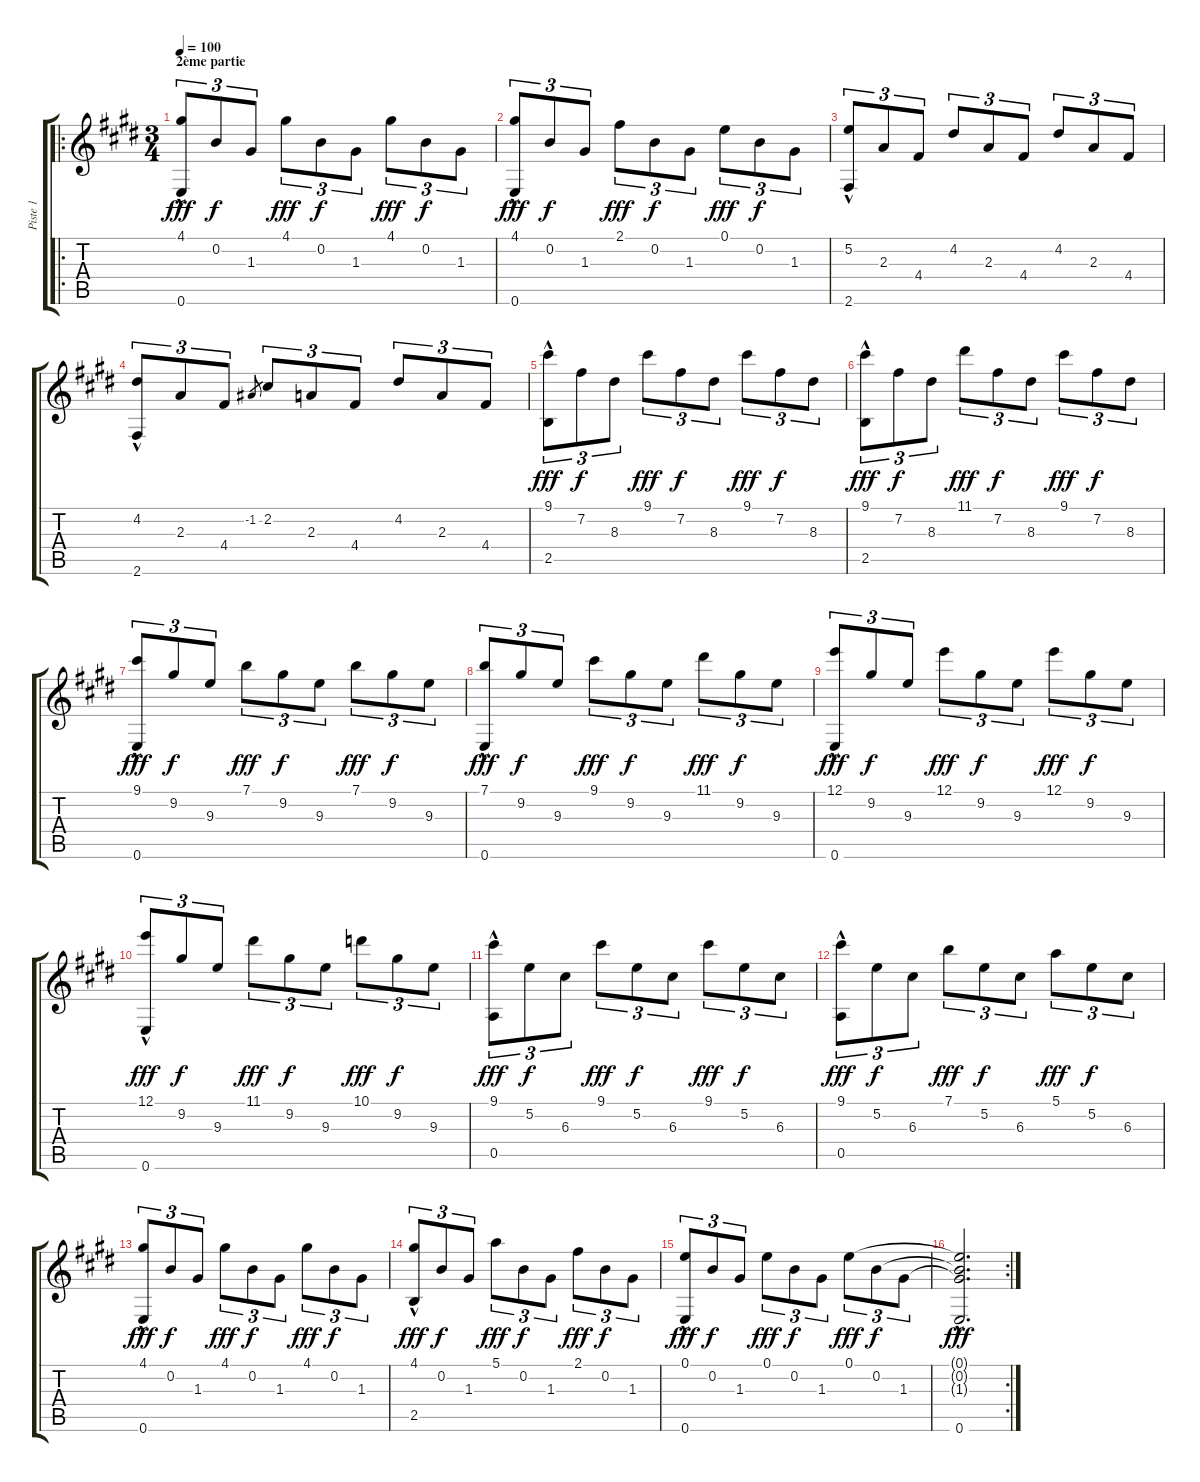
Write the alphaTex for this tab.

\track ("Piste 1" "Piste 1") {instrument acousticguitarnylon}
\staff {score tabs}
\tuning (E4 B3 G3 D3 A2 E2) {hide}
\ro
\ts (3 4)
\section ("" "2ème partie")
\tempo 100
\clef g2
\ks c#minor
(4.1 0.6{hac}).8{tu (3 2) dy fff} 0.2.8{tu (3 2) dy f} 1.3.8{tu (3 2)} 4.1.8{tu (3 2) dy fff} 0.2.8{tu (3 2) dy f} 1.3.8{tu (3 2)} 4.1.8{tu (3 2) dy fff} 0.2.8{tu (3 2) dy f} 1.3.8{tu (3 2)} |
(4.1 0.6{hac}).8{tu (3 2) dy fff} 0.2.8{tu (3 2) dy f} 1.3.8{tu (3 2)} 2.1.8{tu (3 2) dy fff} 0.2.8{tu (3 2) dy f} 1.3.8{tu (3 2)} 0.1.8{tu (3 2) dy fff} 0.2.8{tu (3 2) dy f} 1.3.8{tu (3 2)} |
(5.2 2.6{hac}).8{tu (3 2)} 2.3.8{tu (3 2)} 4.4.8{tu (3 2)} 4.2.8{tu (3 2)} 2.3.8{tu (3 2)} 4.4.8{tu (3 2)} 4.2.8{tu (3 2)} 2.3.8{tu (3 2)} 4.4.8{tu (3 2)} |
(4.2 2.6{hac}).8{tu (3 2)} 2.3.8{tu (3 2)} 4.4.8{tu (3 2)} -1.2.8{gr} 2.2.8{tu (3 2)} 2.3.8{tu (3 2)} 4.4.8{tu (3 2)} 4.2.8{tu (3 2)} 2.3.8{tu (3 2)} 4.4.8{tu (3 2)} |
(9.1 2.5{hac}).8{tu (3 2) dy fff} 7.2.8{tu (3 2) dy f} 8.3.8{tu (3 2)} 9.1.8{tu (3 2) dy fff} 7.2.8{tu (3 2) dy f} 8.3.8{tu (3 2)} 9.1.8{tu (3 2) dy fff} 7.2.8{tu (3 2) dy f} 8.3.8{tu (3 2)} |
(9.1 2.5{hac}).8{tu (3 2) dy fff} 7.2.8{tu (3 2) dy f} 8.3.8{tu (3 2)} 11.1.8{tu (3 2) dy fff} 7.2.8{tu (3 2) dy f} 8.3.8{tu (3 2)} 9.1.8{tu (3 2) dy fff} 7.2.8{tu (3 2) dy f} 8.3.8{tu (3 2)} |
(9.1 0.6{hac}).8{tu (3 2) dy fff} 9.2.8{tu (3 2) dy f} 9.3.8{tu (3 2)} 7.1.8{tu (3 2) dy fff} 9.2.8{tu (3 2) dy f} 9.3.8{tu (3 2)} 7.1.8{tu (3 2) dy fff} 9.2.8{tu (3 2) dy f} 9.3.8{tu (3 2)} |
(7.1 0.6{hac}).8{tu (3 2) dy fff} 9.2.8{tu (3 2) dy f} 9.3.8{tu (3 2)} 9.1.8{tu (3 2) dy fff} 9.2.8{tu (3 2) dy f} 9.3.8{tu (3 2)} 11.1.8{tu (3 2) dy fff} 9.2.8{tu (3 2) dy f} 9.3.8{tu (3 2)} |
(12.1 0.6{hac}).8{tu (3 2) dy fff} 9.2.8{tu (3 2) dy f} 9.3.8{tu (3 2)} 12.1.8{tu (3 2) dy fff} 9.2.8{tu (3 2) dy f} 9.3.8{tu (3 2)} 12.1.8{tu (3 2) dy fff} 9.2.8{tu (3 2) dy f} 9.3.8{tu (3 2)} |
(12.1 0.6{hac}).8{tu (3 2) dy fff} 9.2.8{tu (3 2) dy f} 9.3.8{tu (3 2)} 11.1.8{tu (3 2) dy fff} 9.2.8{tu (3 2) dy f} 9.3.8{tu (3 2)} 10.1.8{tu (3 2) dy fff} 9.2.8{tu (3 2) dy f} 9.3.8{tu (3 2)} |
(9.1 0.5{hac}).8{tu (3 2) dy fff} 5.2.8{tu (3 2) dy f} 6.3.8{tu (3 2)} 9.1.8{tu (3 2) dy fff} 5.2.8{tu (3 2) dy f} 6.3.8{tu (3 2)} 9.1.8{tu (3 2) dy fff} 5.2.8{tu (3 2) dy f} 6.3.8{tu (3 2)} |
(9.1 0.5{hac}).8{tu (3 2) dy fff} 5.2.8{tu (3 2) dy f} 6.3.8{tu (3 2)} 7.1.8{tu (3 2) dy fff} 5.2.8{tu (3 2) dy f} 6.3.8{tu (3 2)} 5.1.8{tu (3 2) dy fff} 5.2.8{tu (3 2) dy f} 6.3.8{tu (3 2)} |
(4.1 0.6{hac}).8{tu (3 2) dy fff} 0.2.8{tu (3 2) dy f} 1.3.8{tu (3 2)} 4.1.8{tu (3 2) dy fff} 0.2.8{tu (3 2) dy f} 1.3.8{tu (3 2)} 4.1.8{tu (3 2) dy fff} 0.2.8{tu (3 2) dy f} 1.3.8{tu (3 2)} |
(4.1 2.5{hac}).8{tu (3 2) dy fff} 0.2.8{tu (3 2) dy f} 1.3.8{tu (3 2)} 5.1.8{tu (3 2) dy fff} 0.2.8{tu (3 2) dy f} 1.3.8{tu (3 2)} 2.1.8{tu (3 2) dy fff} 0.2.8{tu (3 2) dy f} 1.3.8{tu (3 2)} |
(0.1 0.6{hac}).8{tu (3 2) dy fff} 0.2.8{tu (3 2) dy f} 1.3.8{tu (3 2)} 0.1.8{tu (3 2) dy fff} 0.2.8{tu (3 2) dy f} 1.3.8{tu (3 2)} 0.1.8{tu (3 2) dy fff} 0.2.8{tu (3 2) dy f} 1.3.8{tu (3 2)} |
\rc 2
(0.1{hac t} 0.2{hac t} 1.3{hac t} 0.6{hac}).2{d dy fff}
